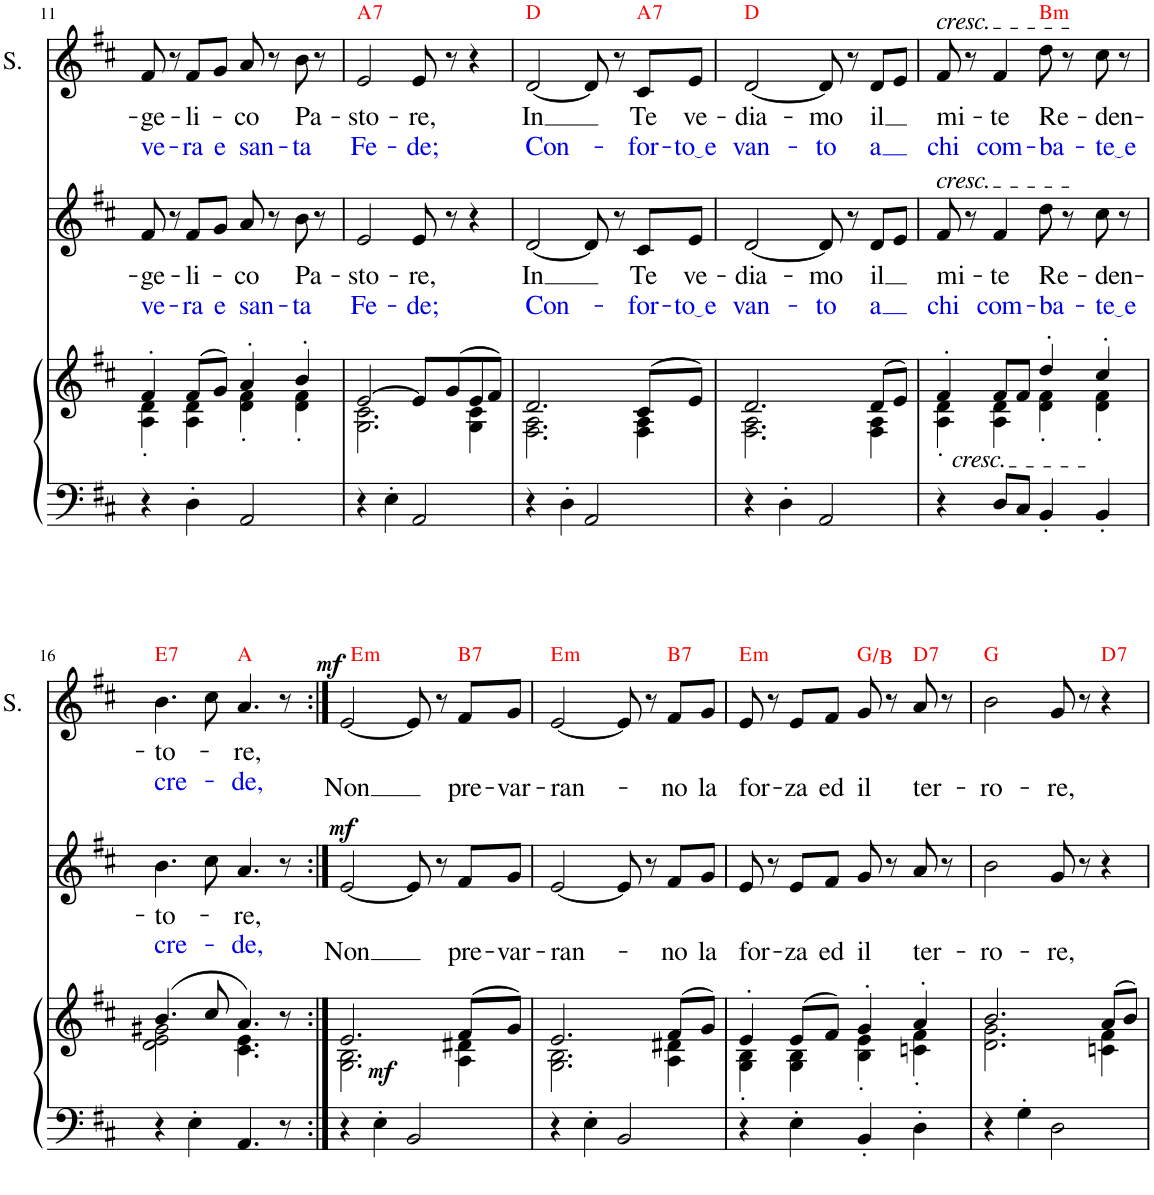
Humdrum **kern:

**kern	**kern	**dynam	**kern	**text	**text	**dynam	**kern	**text	**text	**dynam	**harte
*part3	*part3	*part3	*part2	*part2	*part2	*part2	*part1	*part1	*part1	*part1	*part1
*staff4	*staff3	*staff3/4	*staff2	*staff2	*staff2	*staff2	*staff1	*staff1	*staff1	*staff1	*
*I"Organo	*	*	*I"Voz	*	*	*	*I"Soprano	*	*	*	*
*	*	*	*	*	*	*	*I'S.	*	*	*	*
!!LO:PB:g=z
*clefF4	*clefG2	*	*clefG2	*	*	*	*clefG2	*	*	*	*
*k[f#c#]	*k[f#c#]	*	*k[f#c#]	*	*	*	*k[f#c#]	*	*	*	*
*M4/4	*M4/4	*	*M4/4	*	*	*	*M4/4	*	*	*	*
*met(c)	*met(c)	*	*met(c)	*	*	*	*met(c)	*	*	*	*
=11	=11	=11	=11	=11	=11	=11	=11	=11	=11	=11	=11
*	*^	*	*	*	*	*	*	*	*	*	*
!	!	!	!	!	!LO:LY:b	!LO:LY:b:color=#0000E7	!	!	!LO:LY:b	!LO:LY:b:color=#0000E7	!	!
4r	4f#'/	4A\' 4d\'	.	8f#/	-ge-	ve-	.	8f#/	-ge-	ve-	.	.
.	.	.	.	8r	.	.	.	8r	.	.	.	.
!	!	!	!	!	!LO:LY:b	!LO:LY:b:color=#0000E7	!	!	!LO:LY:b	!LO:LY:b:color=#0000E7	!	!
4D'\	(8f#/L	4A\ 4d\	.	8f#/L	-li-	-ra	.	8f#/L	-li-	-ra	.	.
!	!	!	!	!	!	!LO:LY:b:color=#0000E7	!	!	!	!LO:LY:b:color=#0000E7	!	!
.	8g/J)	.	.	8g/J	.	e	.	8g/J	.	e	.	.
!	!	!	!	!	!LO:LY:b	!LO:LY:b:color=#0000E7	!	!	!LO:LY:b	!LO:LY:b:color=#0000E7	!	!
2AA/	4a'/	4d\' 4f#\'	.	8a/	-co	san-	.	8a/	-co	san-	.	.
.	.	.	.	8r	.	.	.	8r	.	.	.	.
!	!	!	!	!	!LO:LY:b	!LO:LY:b:color=#0000E7	!	!	!LO:LY:b	!LO:LY:b:color=#0000E7	!	!
.	4b'/	4d\' 4f#\'	.	8b\	Pa-	-ta	.	8b\	Pa-	-ta	.	.
.	.	.	.	8r	.	.	.	8r	.	.	.	.
=12	=12	=12	=12	=12	=12	=12	=12	=12	=12	=12	=12	=12
!	!	!	!	!	!LO:LY:b	!LO:LY:b:color=#0000E7	!	!	!LO:LY:b	!LO:LY:b:color=#0000E7	!	!LO:H:kt=7
4r	[2e/	2.G\ 2.c#\	.	2e/	-sto-	Fe-	.	2e/	-sto-	Fe-	.	A:7
4E'\	.	.	.	.	.	.	.	.	.	.	.	.
!	!	!	!	!	!LO:LY:b	!LO:LY:b:color=#0000E7	!	!	!LO:LY:b	!LO:LY:b:color=#0000E7	!	!
2AA/	8e/L]	.	.	8e/	-re,	-de;	.	8e/	-re,	-de;	.	.
.	(8g/	.	.	8r	.	.	.	8r	.	.	.	.
.	8e/	4G\ 4c#\	.	4r	.	.	.	4r	.	.	.	.
.	8f#/J)	.	.	.	.	.	.	.	.	.	.	.
=13	=13	=13	=13	=13	=13	=13	=13	=13	=13	=13	=13	=13
!	!	!	!	!	!LO:LY:b	!LO:LY:b:color=#0000E7	!	!	!LO:LY:b	!LO:LY:b:color=#0000E7	!	!
4r	2.d/	2.F#\ 2.A\	.	[2d/	In	Con-	.	[2d/	In	Con-	.	D:maj
4D'\	.	.	.	.	.	.	.	.	.	.	.	.
2AA/	.	.	.	8d/]	.	.	.	8d/]	.	.	.	.
.	.	.	.	8r	.	.	.	8r	.	.	.	.
!	!	!	!	!	!LO:LY:b	!LO:LY:b:color=#0000E7	!	!	!LO:LY:b	!LO:LY:b:color=#0000E7	!	!LO:H:kt=7
.	(8c#/L	4F#\ 4A\	.	8c#/L	Te	-for-	.	8c#/L	Te	-for-	.	A:7
!	!	!	!	!	!LO:LY:b	!LO:LY:b:color=#0000E7	!	!	!LO:LY:b	!LO:LY:b:color=#0000E7	!	!
.	8e/J)	.	.	8e/J	ve-	to e	.	8e/J	ve-	to e	.	.
=14	=14	=14	=14	=14	=14	=14	=14	=14	=14	=14	=14	=14
!	!	!	!	!	!LO:LY:b	!LO:LY:b:color=#0000E7	!	!	!LO:LY:b	!LO:LY:b:color=#0000E7	!	!
4r	2.d/	2.F#\ 2.A\	.	[2d/	-dia-	van-	.	[2d/	-dia-	van-	.	D:maj
4D'\	.	.	.	.	.	.	.	.	.	.	.	.
!	!	!	!	!	!LO:LY:b	!LO:LY:b:color=#0000E7	!	!	!LO:LY:b	!LO:LY:b:color=#0000E7	!	!
2AA/	.	.	.	8d/]	-mo	-to	.	8d/]	-mo	-to	.	.
.	.	.	.	8r	.	.	.	8r	.	.	.	.
!	!	!	!	!	!LO:LY:b	!LO:LY:b:color=#0000E7	!	!	!LO:LY:b	!LO:LY:b:color=#0000E7	!	!
.	(8d/L	4F#\ 4A\	.	8d/L	il	a	.	8d/L	il	a	.	.
.	8e/J)	.	.	8e/J	.	.	.	8e/J	.	.	.	.
=15	=15	=15	=15	=15	=15	=15	=15	=15	=15	=15	=15	=15
!	!	!	!	!	!	!	!	!LO:TX:a:i:t=cresc.	!	!	!	!
!	!	!	!	!LO:TX:a:i:t=cresc.	!	!	!	!	!	!	!	!
!	!	!	!	!	!LO:LY:b	!LO:LY:b:color=#0000E7	!	!	!LO:LY:b	!LO:LY:b:color=#0000E7	!	!
*	*	*^	*	*	*	*	*	*	*	*	*	*
4r	4f#'/	4A\' 4d\'	8ryy	.	8f#/	mi-	chi	.	8f#/	mi-	chi	.	.
!	!	!	!LO:TX:b:i:t=cresc.	!	!	!	!	!	!	!	!	!	!
.	.	.	2..ryy	.	8r	.	.	.	8r	.	.	.	.
!	!	!	!	!	!	!LO:LY:b	!LO:LY:b:color=#0000E7	!	!	!LO:LY:b	!LO:LY:b:color=#0000E7	!	!
8D/L	8f#/L	4A\ 4d\	.	.	4f#/	-te	com-	.	4f#/	-te	com-	.	.
8C#/J	8f#/J	.	.	.	.	.	.	.	.	.	.	.	.
!	!	!	!	!	!	!LO:LY:b	!LO:LY:b:color=#0000E7	!	!	!LO:LY:b	!LO:LY:b:color=#0000E7	!	!LO:H:kt=m
4BB'/	4dd'/	4d\' 4f#\'	.	.	8dd\	Re-	-ba-	.	8dd\	Re-	-ba-	.	B:min
.	.	.	.	.	8r	.	.	.	8r	.	.	.	.
!	!	!	!	!	!	!LO:LY:b	!LO:LY:b:color=#0000E7	!	!	!LO:LY:b	!LO:LY:b:color=#0000E7	!	!
4BB'/	4cc#'/	4d\' 4f#\'	.	.	8cc#\	-den-	te e	.	8cc#\	-den-	te e	.	.
.	.	.	.	.	8r	.	.	.	8r	.	.	.	.
!!LO:LB:g=z
=16	=16	=16	=16	=16	=16	=16	=16	=16	=16	=16	=16	=16	=16
!	!	!	!	!	!	!LO:LY:b	!LO:LY:b:color=#0000E7	!	!	!LO:LY:b	!LO:LY:b:color=#0000E7	!	!LO:H:kt=7
*	*	*v	*v	*	*	*	*	*	*	*	*	*	*
4r	(4.b/	2d\ 2e\ 2g#X\	.	4.b\	-to-	cre-	.	4.b\	-to-	cre-	.	E:7
4E'\	.	.	.	.	.	.	.	.	.	.	.	.
.	8cc#/	.	.	8cc#\	.	.	.	8cc#\	.	.	.	.
!	!	!	!	!	!LO:LY:b	!LO:LY:b:color=#0000E7	!	!	!LO:LY:b	!LO:LY:b:color=#0000E7	!	!
4.AA/	4.a/)	4.c#\ 4.e\	.	4.a/	-re,	-de,	.	4.a/	-re,	-de,	.	A:maj
8r	8r	8ryy	.	8r	.	.	.	8r	.	.	.	.
=17:|!	=17:|!	=17:|!	=17:|!	=17:|!	=17:|!	=17:|!	=17:|!	=17:|!	=17:|!	=17:|!	=17:|!	=17:|!
!	!	!	!	!	!LO:LY:b	!	!LO:DY:a	!	!LO:LY:b	!	!LO:DY:a	!LO:H:kt=m
*	*	*^	*	*	*	*	*	*	*	*	*	*
4r	2.e/	2.G\ 2.B\	4.ryy	.	[2e/	Non	.	mf	[2e/	Non	.	mf	E:min
4E'\	.	.	.	.	.	.	.	.	.	.	.	.	.
!	!	!	!	!LO:DY:b	!	!	!	!	!	!	!	!	!
.	.	.	2ryy	mf	.	.	.	.	.	.	.	.	.
2BB/	.	.	.	.	8e/]	.	.	.	8e/]	.	.	.	.
.	.	.	.	.	8r	.	.	.	8r	.	.	.	.
!	!	!	!	!	!	!LO:LY:b	!	!	!	!LO:LY:b	!	!	!LO:H:kt=7
.	(8f#/L	4A\ 4d#X\	.	.	8f#/L	pre-	.	.	8f#/L	pre-	.	.	B:7
!	!	!	!	!	!	!LO:LY:b	!	!	!	!LO:LY:b	!	!	!
.	8g/J)	.	8ryy	.	8g/J	-var-	.	.	8g/J	-var-	.	.	.
=18	=18	=18	=18	=18	=18	=18	=18	=18	=18	=18	=18	=18	=18
!	!	!	!	!	!	!LO:LY:b	!	!	!	!LO:LY:b	!	!	!LO:H:kt=m
*	*	*v	*v	*	*	*	*	*	*	*	*	*	*
4r	2.e/	2.G\ 2.B\	.	[2e/	-ran-	.	.	[2e/	-ran-	.	.	E:min
4E'\	.	.	.	.	.	.	.	.	.	.	.	.
2BB/	.	.	.	8e/]	.	.	.	8e/]	.	.	.	.
.	.	.	.	8r	.	.	.	8r	.	.	.	.
!	!	!	!	!	!LO:LY:b	!	!	!	!LO:LY:b	!	!	!LO:H:kt=7
.	(8f#/L	4A\ 4d#X\	.	8f#/L	-no	.	.	8f#/L	-no	.	.	B:7
!	!	!	!	!	!LO:LY:b	!	!	!	!LO:LY:b	!	!	!
.	8g/J)	.	.	8g/J	la	.	.	8g/J	la	.	.	.
=19	=19	=19	=19	=19	=19	=19	=19	=19	=19	=19	=19	=19
!	!	!	!	!	!LO:LY:b	!	!	!	!LO:LY:b	!	!	!LO:H:kt=m
4r	4e'/	4G\' 4B\'	.	8e/	for-	.	.	8e/	for-	.	.	E:min
.	.	.	.	8r	.	.	.	8r	.	.	.	.
!	!	!	!	!	!LO:LY:b	!	!	!	!LO:LY:b	!	!	!
4E'\	(8e/L	4G\ 4B\	.	8e/L	-za	.	.	8e/L	-za	.	.	.
!	!	!	!	!	!LO:LY:b	!	!	!	!LO:LY:b	!	!	!
.	8f#/J)	.	.	8f#/J	ed	.	.	8f#/J	ed	.	.	.
!	!	!	!	!	!LO:LY:b	!	!	!	!LO:LY:b	!	!	!
4BB'/	4g'/	4B\' 4e\'	.	8g/	il	.	.	8g/	il	.	.	G:maj/3
.	.	.	.	8r	.	.	.	8r	.	.	.	.
!	!	!	!	!	!LO:LY:b	!	!	!	!LO:LY:b	!	!	!LO:H:kt=7
4D'\	4a'/	4cn\' 4f#\'	.	8a/	ter-	.	.	8a/	ter-	.	.	D:7
.	.	.	.	8r	.	.	.	8r	.	.	.	.
=20	=20	=20	=20	=20	=20	=20	=20	=20	=20	=20	=20	=20
!	!	!	!	!	!LO:LY:b	!	!	!	!LO:LY:b	!	!	!
4r	2.b/	2.d\ 2.g\	.	2b\	-ro-	.	.	2b\	-ro-	.	.	G:maj
4G'\	.	.	.	.	.	.	.	.	.	.	.	.
!	!	!	!	!	!LO:LY:b	!	!	!	!LO:LY:b	!	!	!
2D\	.	.	.	8g/	-re,	.	.	8g/	-re,	.	.	.
.	.	.	.	8r	.	.	.	8r	.	.	.	.
!	!	!	!	!	!	!	!	!	!	!	!	!LO:H:kt=7
.	(8a/L	4cn\ 4f#\	.	4r	.	.	.	4r	.	.	.	D:7
.	8b/J)	.	.	.	.	.	.	.	.	.	.	.
*	*v	*v	*	*	*	*	*	*	*	*	*	*
=	=	=	=	=	=	=	=	=	=	=	=
*-	*-	*-	*-	*-	*-	*-	*-	*-	*-	*-	*-
